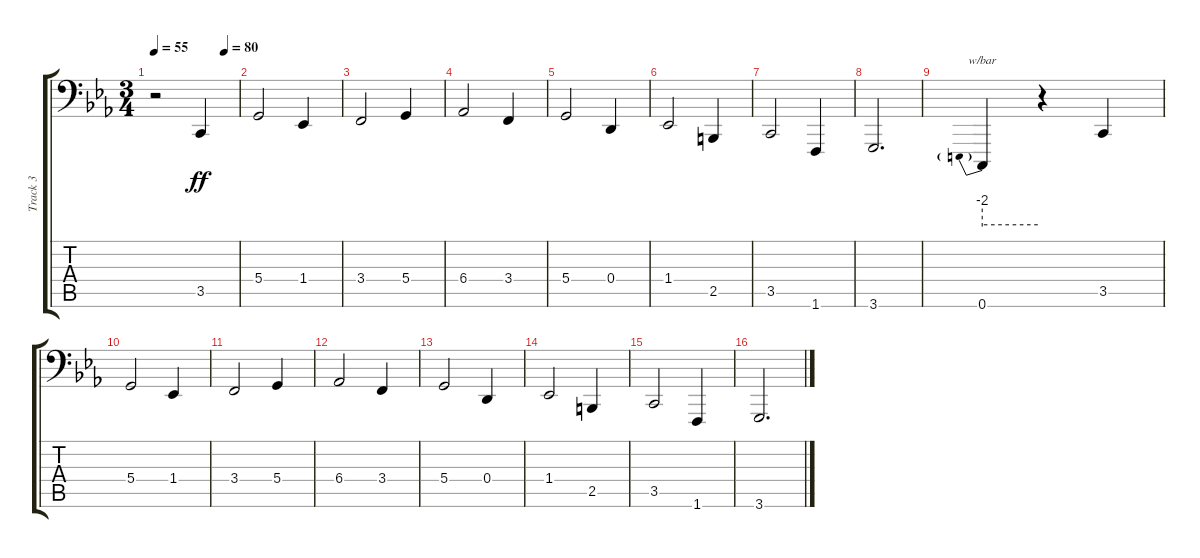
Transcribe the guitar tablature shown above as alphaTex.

\track ("Track 3" "Track 3") {instrument churchorgan}
\staff {score tabs}
\tuning (E3 B2 G2 D2 A1 E1) {hide}
\ts (3 4)
\tempo 55
\tempo (80 0.8333333333333334)
\clef f4
\ks cminor
r.2{dy f} 3.5.4{dy ff volume 16} |
5.4.2 1.4.4 |
3.4.2 5.4.4 |
6.4.2 3.4.4 |
5.4.2 0.4.4 |
1.4.2 2.5.4 |
3.5.2 1.6.4 |
3.6.2{d} |
0.6.4{tbe (predive default 0 -8 60 -8)} r.4 3.5.4 |
5.4.2 1.4.4 |
3.4.2 5.4.4 |
6.4.2 3.4.4 |
5.4.2 0.4.4 |
1.4.2 2.5.4 |
3.5.2 1.6.4 |
3.6.2{d}
